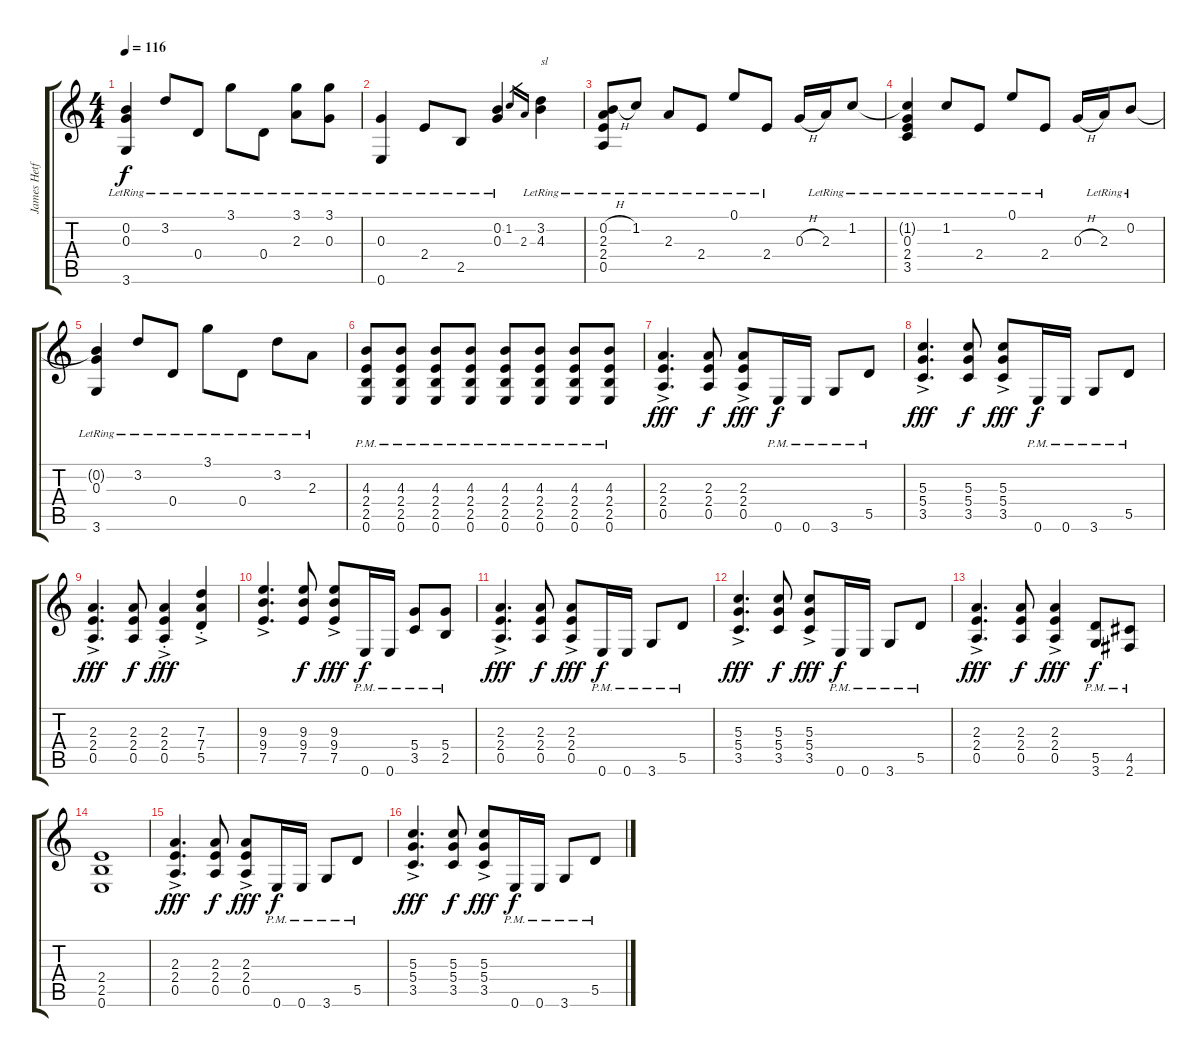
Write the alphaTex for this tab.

\track ("James Hetfield" "James Hetf") {instrument distortionguitar}
\staff {score tabs}
\tuning (E4 B3 G3 D3 A2 E2) {hide}
\ts (4 4)
\tempo 116
\clef g2
\ks aminor
(0.2{t} 0.3{lr} 3.6{lr}).4{dy f} 3.2{lr}.8 0.4{lr}.8 3.1{lr}.8 0.4{lr}.8 (3.1{lr} 2.3{lr}).8 (3.1{lr} 0.3{lr}).8 |
(0.3{lr} 0.6{lr}).4 2.4{lr}.8 2.5{lr}.8 (0.2{lr} 0.3{lr}).4 1.2.16{gr} 2.3.16{gr} (3.2{lr} 4.3{lr}).4{txt "sl"} |
(0.2{h} 2.3{lr} 2.4{lr} 0.5{lr}).8 1.2{lr}.8 2.3{lr}.8 2.4{lr}.8 0.1{lr}.8 2.4{lr}.8 0.3{h}.16 2.3{lr}.16 1.2{lr}.8 |
(1.2{t} 0.3{lr} 2.4{lr} 3.5{lr}).4 1.2{lr}.8 2.4{lr}.8 0.1{lr}.8 2.4{lr}.8 0.3{h}.16 2.3{lr}.16 0.2{lr}.8 |
(0.2{t} 0.3{lr} 3.6{lr}).4 3.2{lr}.8 0.4{lr}.8 3.1{lr}.8 0.4{lr}.8 3.2{lr}.8 2.3{lr}.8 |
(4.3{pm} 2.4{pm} 2.5{pm} 0.6{pm}).8{instrument electricguitarmuted} (4.3{pm} 2.4{pm} 2.5{pm} 0.6{pm}).8 (4.3{pm} 2.4{pm} 2.5{pm} 0.6{pm}).8 (4.3{pm} 2.4{pm} 2.5{pm} 0.6{pm}).8 (4.3{pm} 2.4{pm} 2.5{pm} 0.6{pm}).8 (4.3{pm} 2.4{pm} 2.5{pm} 0.6{pm}).8 (4.3{pm} 2.4{pm} 2.5{pm} 0.6{pm}).8 (4.3{pm} 2.4{pm} 2.5{pm} 0.6{pm}).8 |
(2.3{ac} 2.4{ac} 0.5{ac}).4{d dy fff instrument distortionguitar} (2.3 2.4 0.5).8{dy f} (2.3{ac} 2.4{ac} 0.5{ac}).8{dy fff} 0.6{pm}.16{dy f instrument electricguitarmuted} 0.6{pm}.16 3.6{pm}.8 5.5{pm}.8 |
(5.3{ac} 5.4{ac} 3.5{ac}).4{d dy fff instrument distortionguitar} (5.3 5.4 3.5).8{dy f} (5.3{ac} 5.4{ac} 3.5{ac}).8{dy fff} 0.6{pm}.16{dy f instrument electricguitarmuted} 0.6{pm}.16 3.6{pm}.8 5.5{pm}.8 |
(2.3{ac} 2.4{ac} 0.5{ac}).4{d dy fff instrument distortionguitar} (2.3 2.4 0.5).8{dy f} (2.3{ac st} 2.4{ac st} 0.5{ac st}).4{dy fff} (7.3{ac st} 7.4{ac st} 5.5{ac st}).4 |
(9.3{ac} 9.4{ac} 7.5{ac}).4{d} (9.3 9.4 7.5).8{dy f} (9.3{ac} 9.4{ac} 7.5{ac}).8{dy fff} 0.6{pm}.16{dy f instrument electricguitarmuted} 0.6{pm}.16 (5.4{pm} 3.5{pm}).8 (5.4{pm} 2.5{pm}).8 |
(2.3{ac} 2.4{ac} 0.5{ac}).4{d dy fff instrument distortionguitar} (2.3 2.4 0.5).8{dy f} (2.3{ac} 2.4{ac} 0.5{ac}).8{dy fff} 0.6{pm}.16{dy f instrument electricguitarmuted} 0.6{pm}.16 3.6{pm}.8 5.5{pm}.8 |
(5.3{ac} 5.4{ac} 3.5{ac}).4{d dy fff instrument distortionguitar} (5.3 5.4 3.5).8{dy f} (5.3{ac} 5.4{ac} 3.5{ac}).8{dy fff} 0.6{pm}.16{dy f instrument electricguitarmuted} 0.6{pm}.16 3.6{pm}.8 5.5{pm}.8 |
(2.3{ac} 2.4{ac} 0.5{ac}).4{d dy fff instrument distortionguitar} (2.3 2.4 0.5).8{dy f} (2.3{ac} 2.4{ac} 0.5{ac}).4{dy fff} (5.5{pm} 3.6{pm}).8{dy f instrument electricguitarmuted} (4.5{pm} 2.6{pm}).8 |
(2.4 2.5 0.6).1{instrument distortionguitar} |
(2.3{ac} 2.4{ac} 0.5{ac}).4{d dy fff} (2.3 2.4 0.5).8{dy f} (2.3{ac} 2.4{ac} 0.5{ac}).8{dy fff} 0.6{pm}.16{dy f instrument electricguitarmuted} 0.6{pm}.16 3.6{pm}.8 5.5{pm}.8 |
(5.3{ac} 5.4{ac} 3.5{ac}).4{d dy fff instrument distortionguitar} (5.3 5.4 3.5).8{dy f} (5.3{ac} 5.4{ac} 3.5{ac}).8{dy fff} 0.6{pm}.16{dy f instrument electricguitarmuted} 0.6{pm}.16 3.6{pm}.8 5.5{pm}.8
